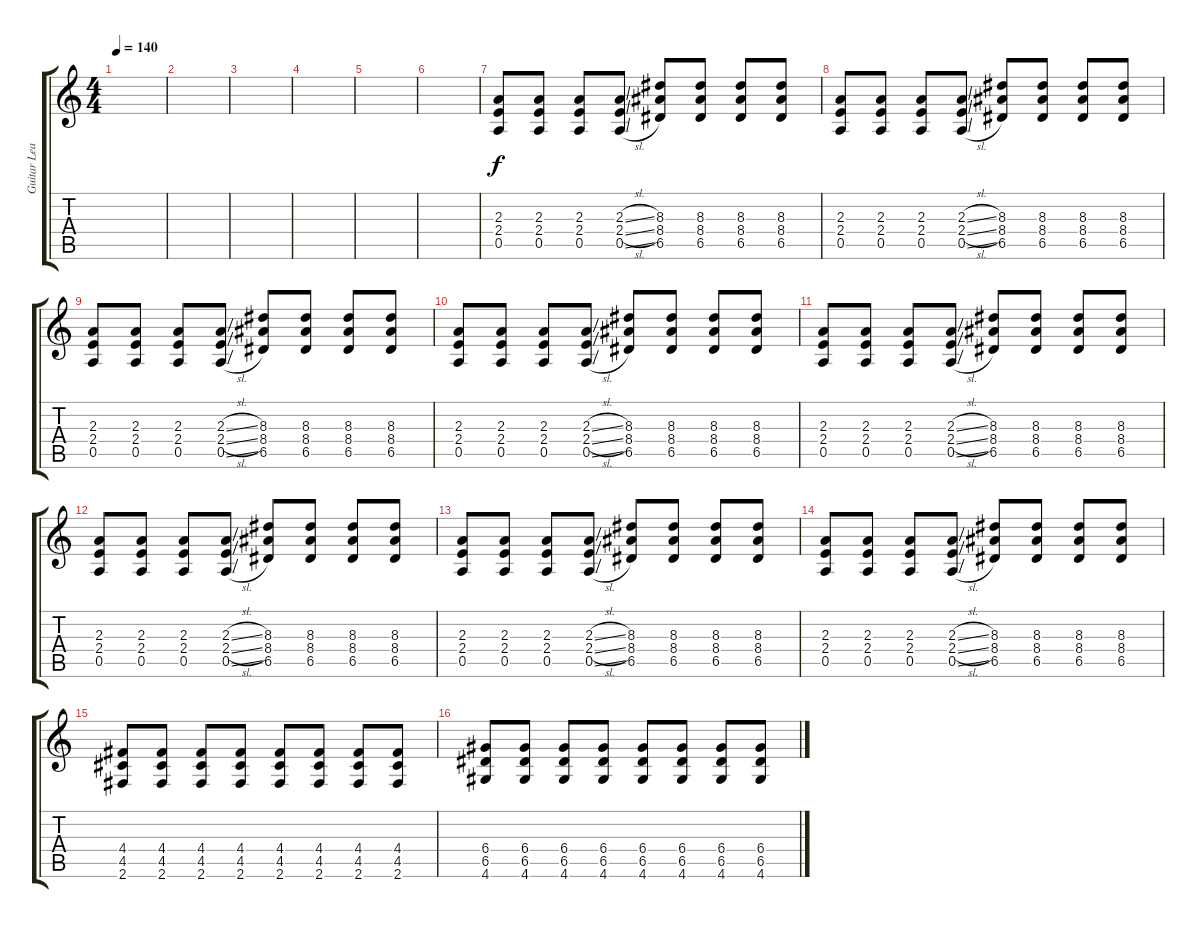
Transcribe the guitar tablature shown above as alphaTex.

\track ("Guitar Lead" "Guitar Lea") {instrument distortionguitar}
\staff {score tabs}
\tuning (E4 B3 G3 D3 A2 E2) {hide}
\ts (4 4)
\tempo 140
\clef g2
\ks c
|
|
|
|
|
|
(2.3 2.4 0.5).8 (2.3 2.4 0.5).8 (2.3 2.4 0.5).8 (2.3{sl} 2.4{sl} 0.5{sl}).8 (8.3 8.4 6.5).8 (8.3 8.4 6.5).8 (8.3 8.4 6.5).8 (8.3 8.4 6.5).8 |
(2.3 2.4 0.5).8 (2.3 2.4 0.5).8 (2.3 2.4 0.5).8 (2.3{sl} 2.4{sl} 0.5{sl}).8 (8.3 8.4 6.5).8 (8.3 8.4 6.5).8 (8.3 8.4 6.5).8 (8.3 8.4 6.5).8 |
(2.3 2.4 0.5).8 (2.3 2.4 0.5).8 (2.3 2.4 0.5).8 (2.3{sl} 2.4{sl} 0.5{sl}).8 (8.3 8.4 6.5).8 (8.3 8.4 6.5).8 (8.3 8.4 6.5).8 (8.3 8.4 6.5).8 |
(2.3 2.4 0.5).8 (2.3 2.4 0.5).8 (2.3 2.4 0.5).8 (2.3{sl} 2.4{sl} 0.5{sl}).8 (8.3 8.4 6.5).8 (8.3 8.4 6.5).8 (8.3 8.4 6.5).8 (8.3 8.4 6.5).8 |
(2.3 2.4 0.5).8 (2.3 2.4 0.5).8 (2.3 2.4 0.5).8 (2.3{sl} 2.4{sl} 0.5{sl}).8 (8.3 8.4 6.5).8 (8.3 8.4 6.5).8 (8.3 8.4 6.5).8 (8.3 8.4 6.5).8 |
(2.3 2.4 0.5).8 (2.3 2.4 0.5).8 (2.3 2.4 0.5).8 (2.3{sl} 2.4{sl} 0.5{sl}).8 (8.3 8.4 6.5).8 (8.3 8.4 6.5).8 (8.3 8.4 6.5).8 (8.3 8.4 6.5).8 |
(2.3 2.4 0.5).8 (2.3 2.4 0.5).8 (2.3 2.4 0.5).8 (2.3{sl} 2.4{sl} 0.5{sl}).8 (8.3 8.4 6.5).8 (8.3 8.4 6.5).8 (8.3 8.4 6.5).8 (8.3 8.4 6.5).8 |
(2.3 2.4 0.5).8 (2.3 2.4 0.5).8 (2.3 2.4 0.5).8 (2.3{sl} 2.4{sl} 0.5{sl}).8 (8.3 8.4 6.5).8 (8.3 8.4 6.5).8 (8.3 8.4 6.5).8 (8.3 8.4 6.5).8 |
(4.4 4.5 2.6).8 (4.4 4.5 2.6).8 (4.4 4.5 2.6).8 (4.4 4.5 2.6).8 (4.4 4.5 2.6).8 (4.4 4.5 2.6).8 (4.4 4.5 2.6).8 (4.4 4.5 2.6).8 |
(6.4 6.5 4.6).8 (6.4 6.5 4.6).8 (6.4 6.5 4.6).8 (6.4 6.5 4.6).8 (6.4 6.5 4.6).8 (6.4 6.5 4.6).8 (6.4 6.5 4.6).8 (6.4 6.5 4.6).8
